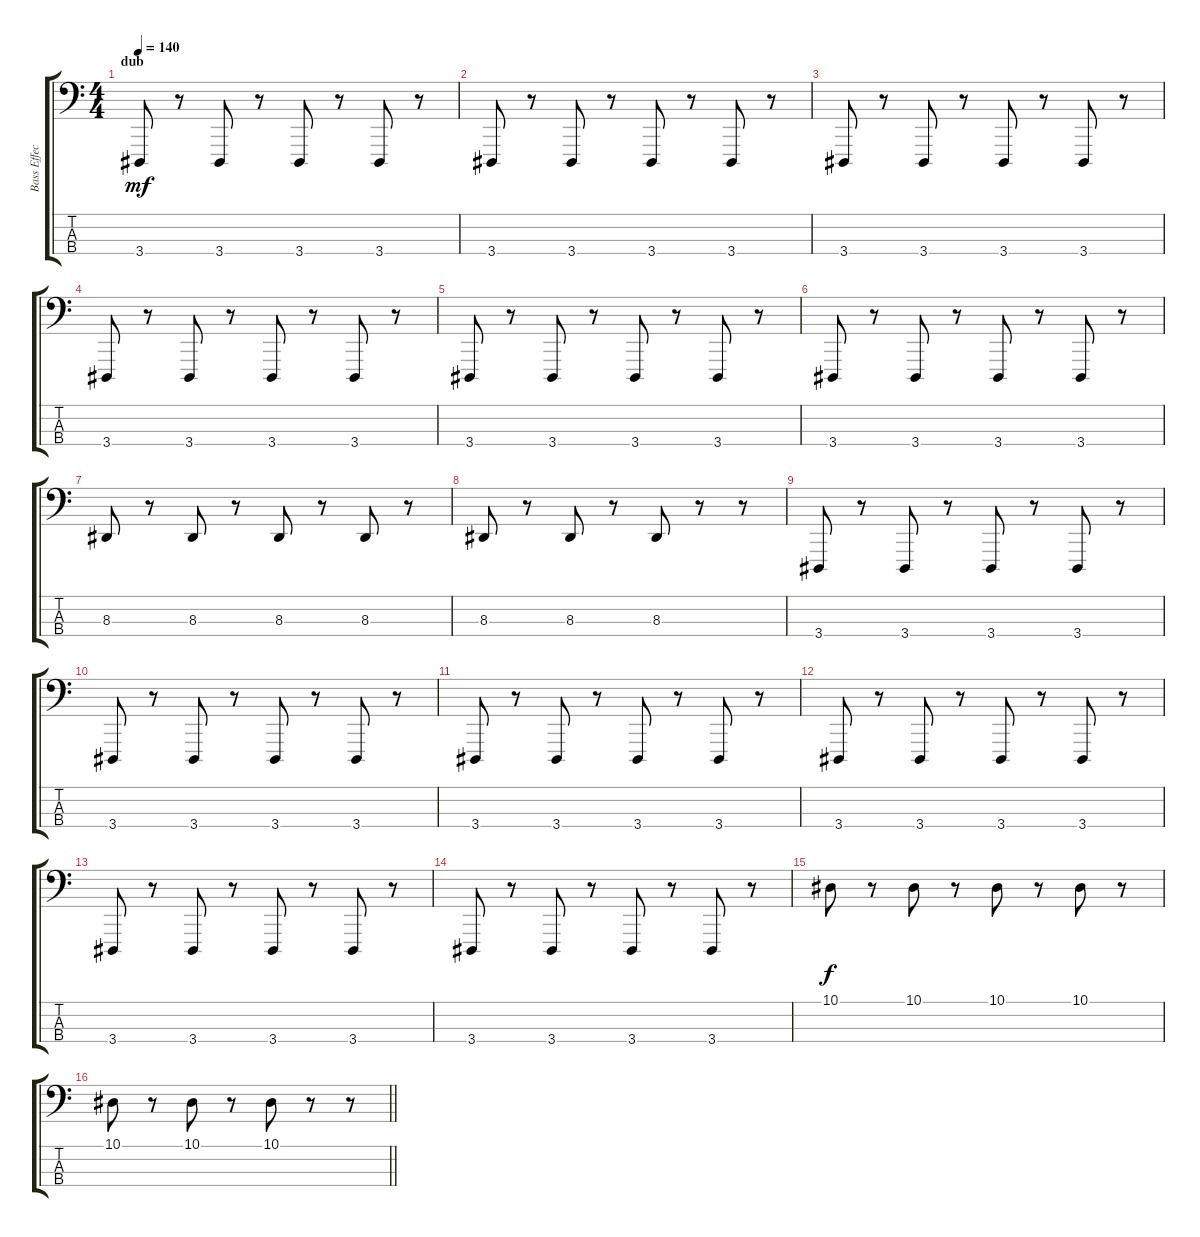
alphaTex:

\track ("Bass Effect" "Bass Effec") {instrument lead2sawtooth}
\staff {score tabs}
\tuning (F2 C2 G1 C1) {hide}
\ts (4 4)
\section ("" "dub")
\tempo 140
\clef f4
\ks c
3.4.8{dy mf} r.8 3.4.8 r.8 3.4.8 r.8 3.4.8 r.8 |
3.4.8 r.8 3.4.8 r.8 3.4.8 r.8 3.4.8 r.8 |
3.4.8 r.8 3.4.8 r.8 3.4.8 r.8 3.4.8 r.8 |
3.4.8 r.8 3.4.8 r.8 3.4.8 r.8 3.4.8 r.8 |
3.4.8 r.8 3.4.8 r.8 3.4.8 r.8 3.4.8 r.8 |
3.4.8 r.8 3.4.8 r.8 3.4.8 r.8 3.4.8 r.8 |
8.3.8 r.8 8.3.8 r.8 8.3.8 r.8 8.3.8 r.8 |
8.3.8 r.8 8.3.8 r.8 8.3.8 r.8 r.8 |
3.4.8 r.8 3.4.8 r.8 3.4.8 r.8 3.4.8 r.8 |
3.4.8 r.8 3.4.8 r.8 3.4.8 r.8 3.4.8 r.8 |
3.4.8 r.8 3.4.8 r.8 3.4.8 r.8 3.4.8 r.8 |
3.4.8 r.8 3.4.8 r.8 3.4.8 r.8 3.4.8 r.8 |
3.4.8 r.8 3.4.8 r.8 3.4.8 r.8 3.4.8 r.8 |
3.4.8 r.8 3.4.8 r.8 3.4.8 r.8 3.4.8 r.8 |
10.1.8{dy f} r.8 10.1.8 r.8 10.1.8 r.8 10.1.8 r.8 |
\barLineRight lightlight
10.1.8 r.8 10.1.8 r.8 10.1.8 r.8 r.8
